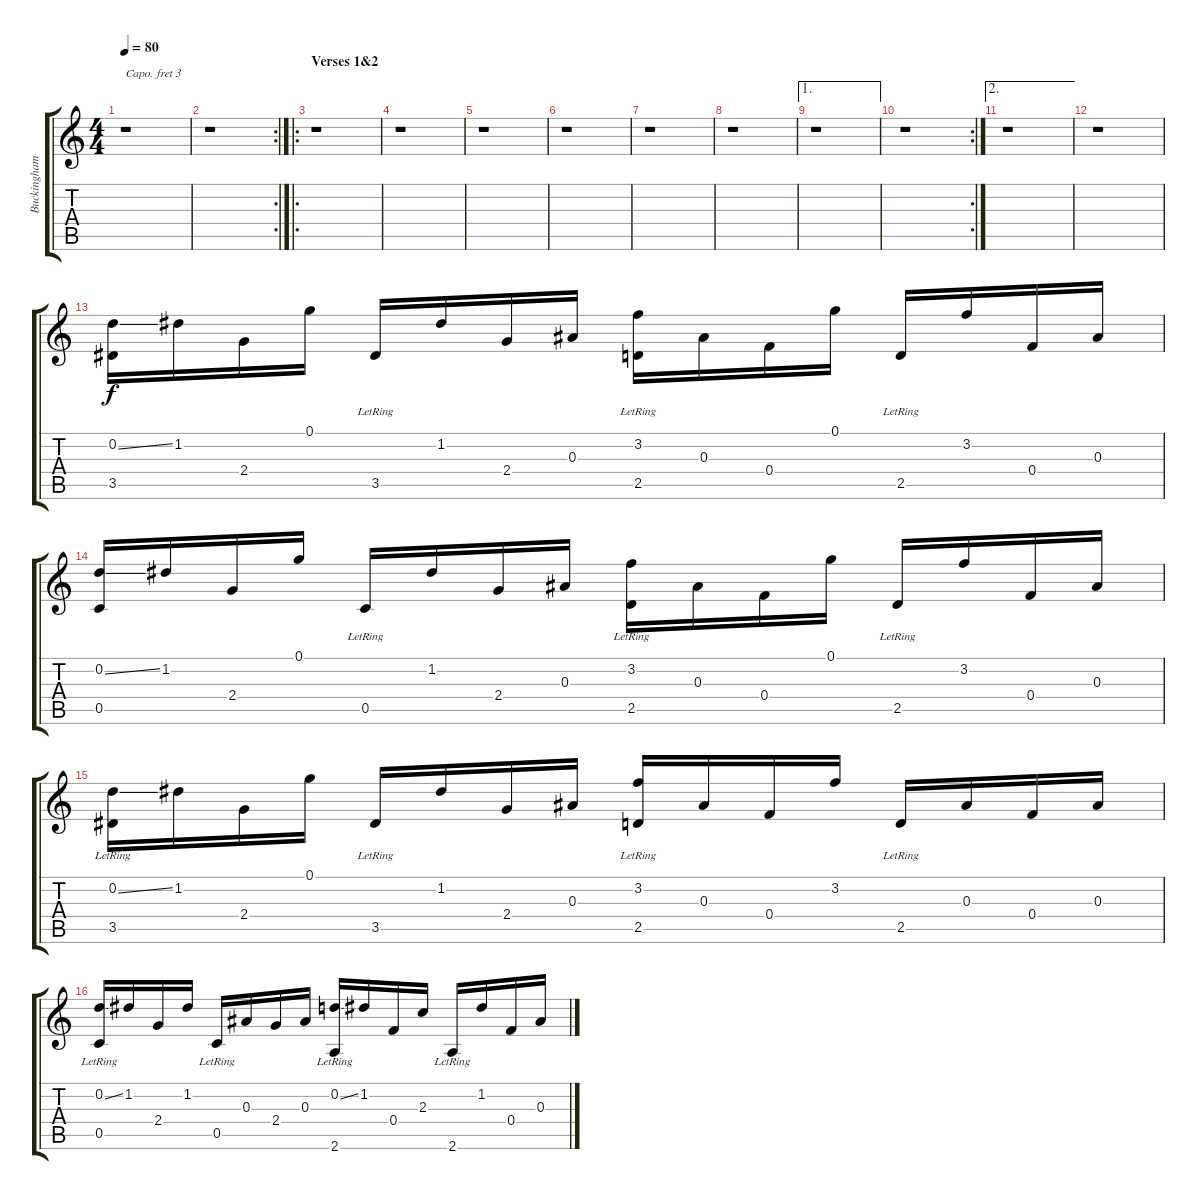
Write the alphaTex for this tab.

\track ("Buckingham 2" "Buckingham") {instrument acousticguitarsteel}
\staff {score tabs}
\capo 3
\tuning (E4 B3 G3 D3 A2 E2) {hide}
\ts (4 4)
\tempo 80
\clef g2
\ks c
r.1{dy f instrument acousticguitarsteel} |
\rc 2
r.1 |
\ro
\section ("" "Verses 1&2")
r.1 |
r.1 |
r.1 |
r.1 |
r.1 |
r.1 |
\ae 1
r.1 |
\rc 2
r.1 |
\ae 2
r.1 |
r.1 |
(0.2{ss} 3.5).16 1.2.16 2.4.16 0.1.16 3.5{lr}.16 1.2.16 2.4.16 0.3.16 (3.2{lr} 2.5{lr}).16 0.3.16 0.4.16 0.1.16 2.5{lr}.16 3.2.16 0.4.16 0.3.16 |
(0.2{ss} 0.5).16 1.2.16 2.4.16 0.1.16 0.5{lr}.16 1.2.16 2.4.16 0.3.16 (3.2{lr} 2.5{lr}).16 0.3.16 0.4.16 0.1.16 2.5{lr}.16 3.2.16 0.4.16 0.3.16 |
(0.2{ss} 3.5{lr}).16 1.2.16 2.4.16 0.1.16 3.5{lr}.16 1.2.16 2.4.16 0.3.16 (3.2{lr} 2.5{lr}).16 0.3.16 0.4.16 3.2.16 2.5{lr}.16 0.3.16 0.4.16 0.3.16 |
(0.2{ss} 0.5{lr}).16 1.2.16 2.4.16 1.2.16 0.5{lr}.16 0.3.16 2.4.16 0.3.16 (0.2{ss} 2.6{lr}).16 1.2.16 0.4.16 2.3.16 2.6{lr}.16 1.2.16 0.4.16 0.3.16
